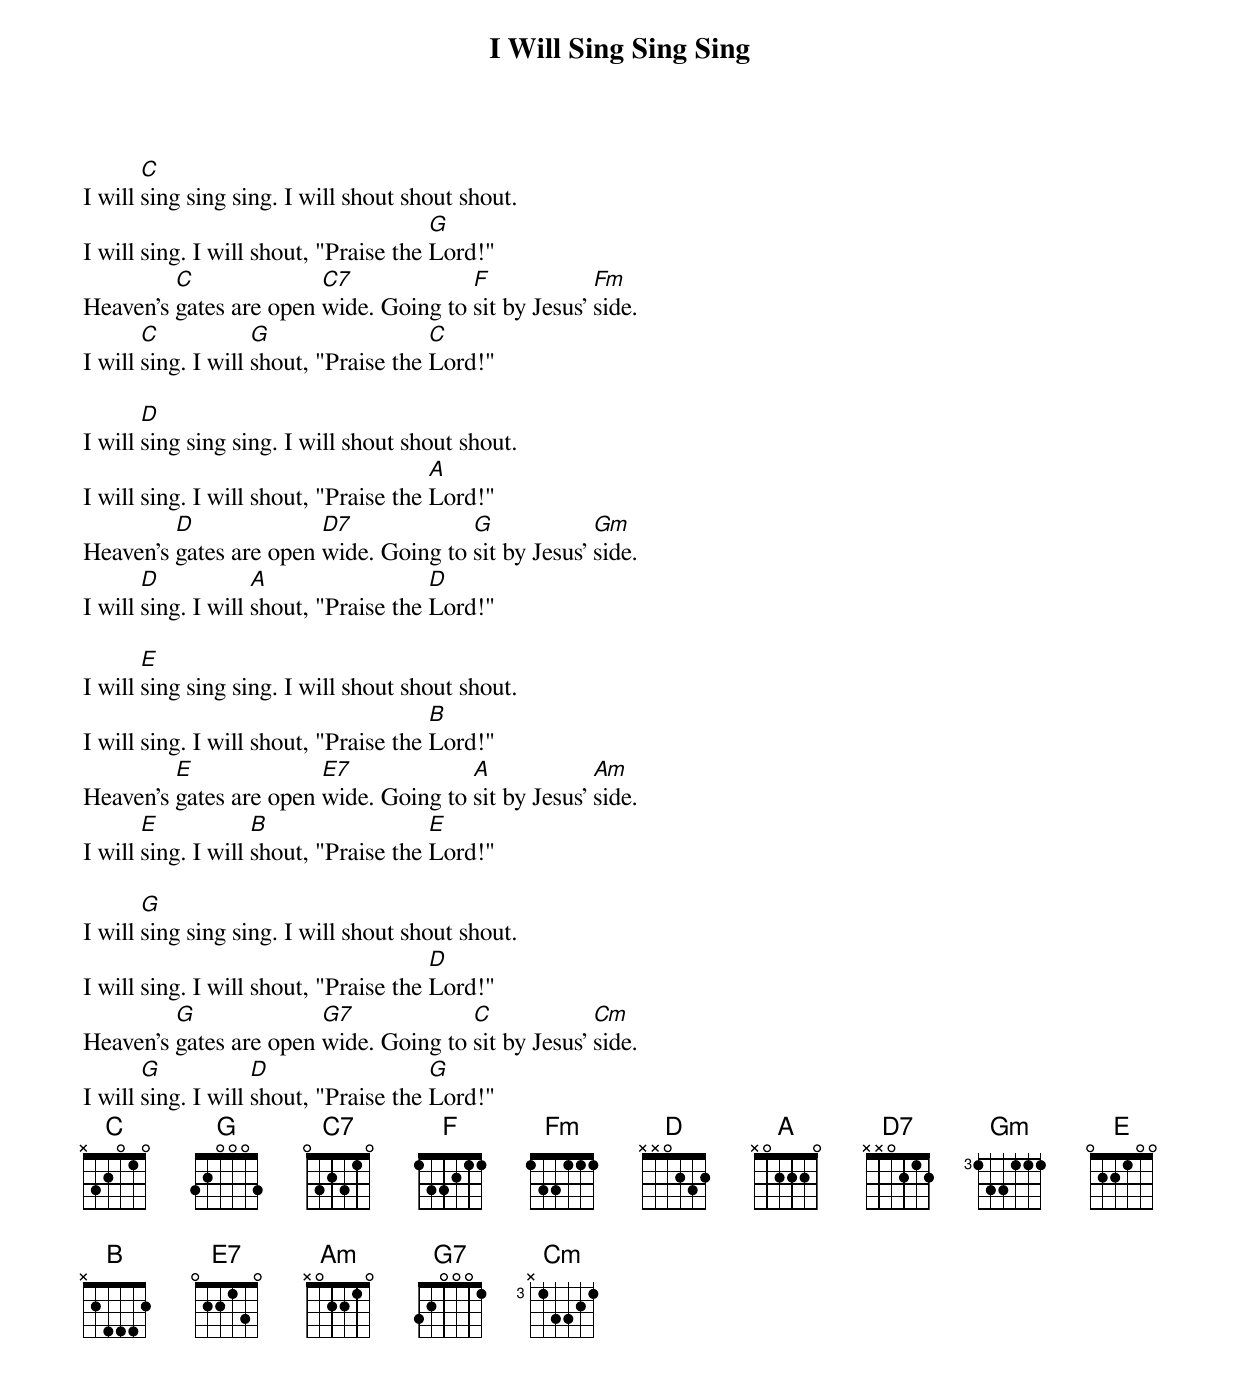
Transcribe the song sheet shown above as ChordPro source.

{title: I Will Sing Sing Sing}
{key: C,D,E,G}
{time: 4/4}
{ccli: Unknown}
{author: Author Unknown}

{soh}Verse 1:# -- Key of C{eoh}
I will [C]sing sing sing. I will shout shout shout.
I will sing. I will shout, "Praise the [G]Lord!"
Heaven's [C]gates are open [C7]wide. Going to [F]sit by Jesus' [Fm]side.
I will [C]sing. I will [G]shout, "Praise the [C]Lord!"

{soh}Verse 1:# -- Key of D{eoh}
I will [D]sing sing sing. I will shout shout shout.
I will sing. I will shout, "Praise the [A]Lord!"
Heaven's [D]gates are open [D7]wide. Going to [G]sit by Jesus' [Gm]side.
I will [D]sing. I will [A]shout, "Praise the [D]Lord!"

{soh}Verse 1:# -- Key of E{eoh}
I will [E]sing sing sing. I will shout shout shout.
I will sing. I will shout, "Praise the [B]Lord!"
Heaven's [E]gates are open [E7]wide. Going to [A]sit by Jesus' [Am]side.
I will [E]sing. I will [B]shout, "Praise the [E]Lord!"

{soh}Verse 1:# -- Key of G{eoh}
I will [G]sing sing sing. I will shout shout shout.
I will sing. I will shout, "Praise the [D]Lord!"
Heaven's [G]gates are open [G7]wide. Going to [C]sit by Jesus' [Cm]side.
I will [G]sing. I will [D]shout, "Praise the [G]Lord!"
